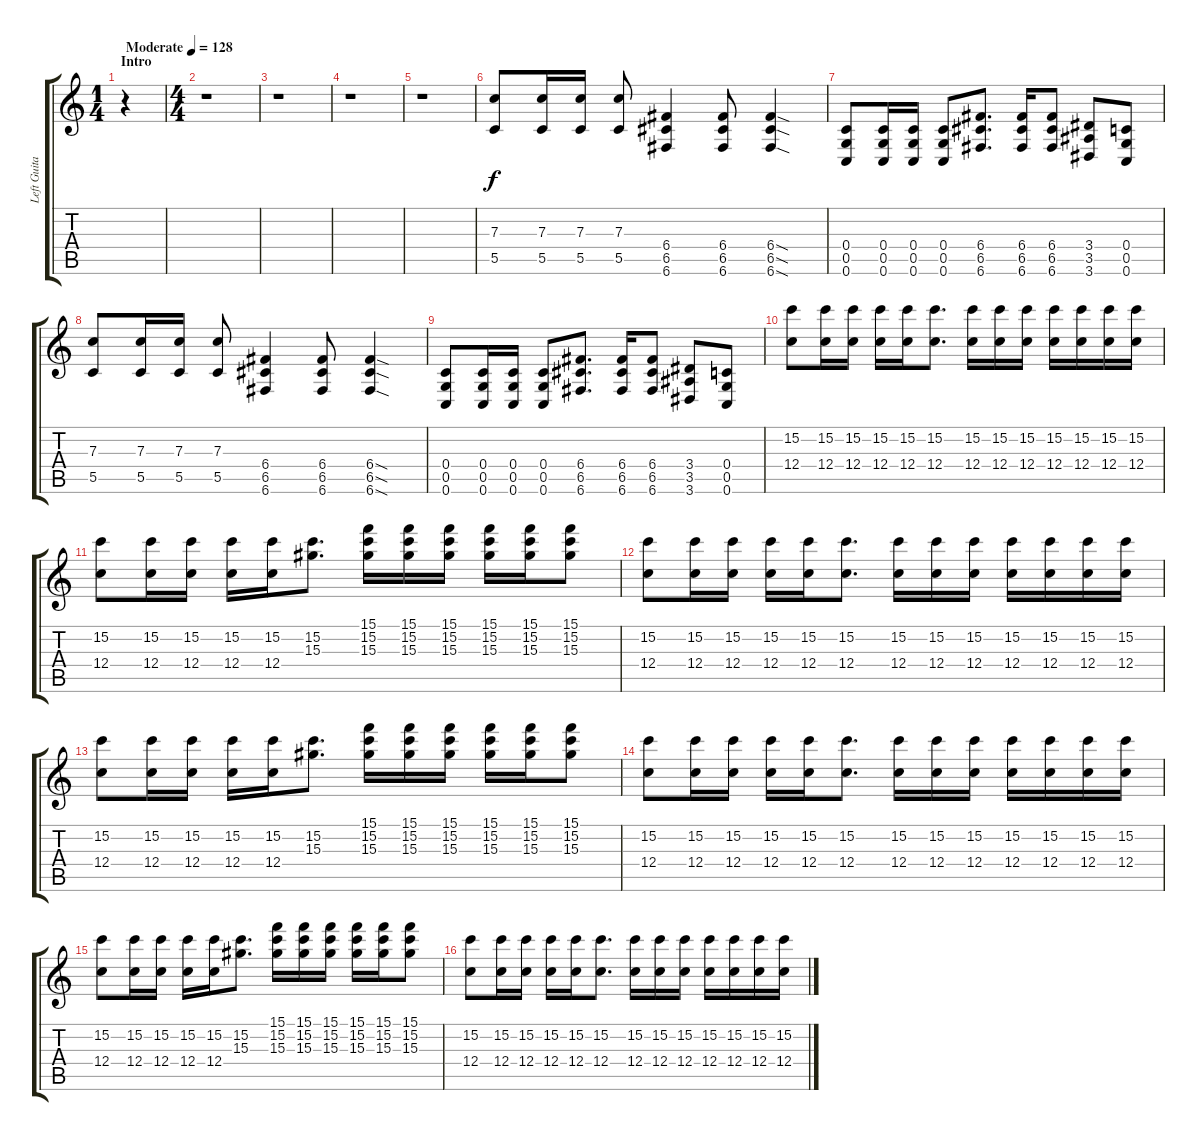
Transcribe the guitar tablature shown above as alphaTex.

\track ("Left Guitar" "Left Guita") {instrument distortionguitar}
\staff {score tabs}
\tuning (D4 A3 F3 C3 G2 C2) {hide}
\ts (1 4)
\section ("" "Intro")
\tempo (128 "Moderate")
\clef g2
\ks c
r.4{dy f instrument distortionguitar} |
\ts (4 4)
r.1 |
r.1 |
r.1 |
r.1 |
(7.3 5.5).8 (7.3 5.5).16 (7.3 5.5).16 (7.3 5.5).8 (6.4 6.5 6.6).4 (6.4 6.5 6.6).8 (6.4{sod} 6.5{sod} 6.6{sod}).4 |
(0.4 0.5 0.6).8 (0.4 0.5 0.6).16 (0.4 0.5 0.6).16 (0.4 0.5 0.6).8 (6.4 6.5 6.6).8{d} (6.4 6.5 6.6).16 (6.4 6.5 6.6).8 (3.4 3.5 3.6).8 (0.4 0.5 0.6).8 |
(7.3 5.5).8 (7.3 5.5).16 (7.3 5.5).16 (7.3 5.5).8 (6.4 6.5 6.6).4 (6.4 6.5 6.6).8 (6.4{sod} 6.5{sod} 6.6{sod}).4 |
(0.4 0.5 0.6).8 (0.4 0.5 0.6).16 (0.4 0.5 0.6).16 (0.4 0.5 0.6).8 (6.4 6.5 6.6).8{d} (6.4 6.5 6.6).16 (6.4 6.5 6.6).8 (3.4 3.5 3.6).8 (0.4 0.5 0.6).8 |
(15.2 12.4).8 (15.2 12.4).16 (15.2 12.4).16 (15.2 12.4).16 (15.2 12.4).16 (15.2 12.4).8{d} (15.2 12.4).16 (15.2 12.4).16 (15.2 12.4).16 (15.2 12.4).16 (15.2 12.4).16 (15.2 12.4).16 (15.2 12.4).16 |
(15.2 12.4).8 (15.2 12.4).16 (15.2 12.4).16 (15.2 12.4).16 (15.2 12.4).16 (15.2 15.3).8{d} (15.1 15.2 15.3).16 (15.1 15.2 15.3).16 (15.1 15.2 15.3).16 (15.1 15.2 15.3).16 (15.1 15.2 15.3).16 (15.1 15.2 15.3).8 |
(15.2 12.4).8 (15.2 12.4).16 (15.2 12.4).16 (15.2 12.4).16 (15.2 12.4).16 (15.2 12.4).8{d} (15.2 12.4).16 (15.2 12.4).16 (15.2 12.4).16 (15.2 12.4).16 (15.2 12.4).16 (15.2 12.4).16 (15.2 12.4).16 |
(15.2 12.4).8 (15.2 12.4).16 (15.2 12.4).16 (15.2 12.4).16 (15.2 12.4).16 (15.2 15.3).8{d} (15.1 15.2 15.3).16 (15.1 15.2 15.3).16 (15.1 15.2 15.3).16 (15.1 15.2 15.3).16 (15.1 15.2 15.3).16 (15.1 15.2 15.3).8 |
(15.2 12.4).8 (15.2 12.4).16 (15.2 12.4).16 (15.2 12.4).16 (15.2 12.4).16 (15.2 12.4).8{d} (15.2 12.4).16 (15.2 12.4).16 (15.2 12.4).16 (15.2 12.4).16 (15.2 12.4).16 (15.2 12.4).16 (15.2 12.4).16 |
(15.2 12.4).8 (15.2 12.4).16 (15.2 12.4).16 (15.2 12.4).16 (15.2 12.4).16 (15.2 15.3).8{d} (15.1 15.2 15.3).16 (15.1 15.2 15.3).16 (15.1 15.2 15.3).16 (15.1 15.2 15.3).16 (15.1 15.2 15.3).16 (15.1 15.2 15.3).8 |
(15.2 12.4).8 (15.2 12.4).16 (15.2 12.4).16 (15.2 12.4).16 (15.2 12.4).16 (15.2 12.4).8{d} (15.2 12.4).16 (15.2 12.4).16 (15.2 12.4).16 (15.2 12.4).16 (15.2 12.4).16 (15.2 12.4).16 (15.2 12.4).16
